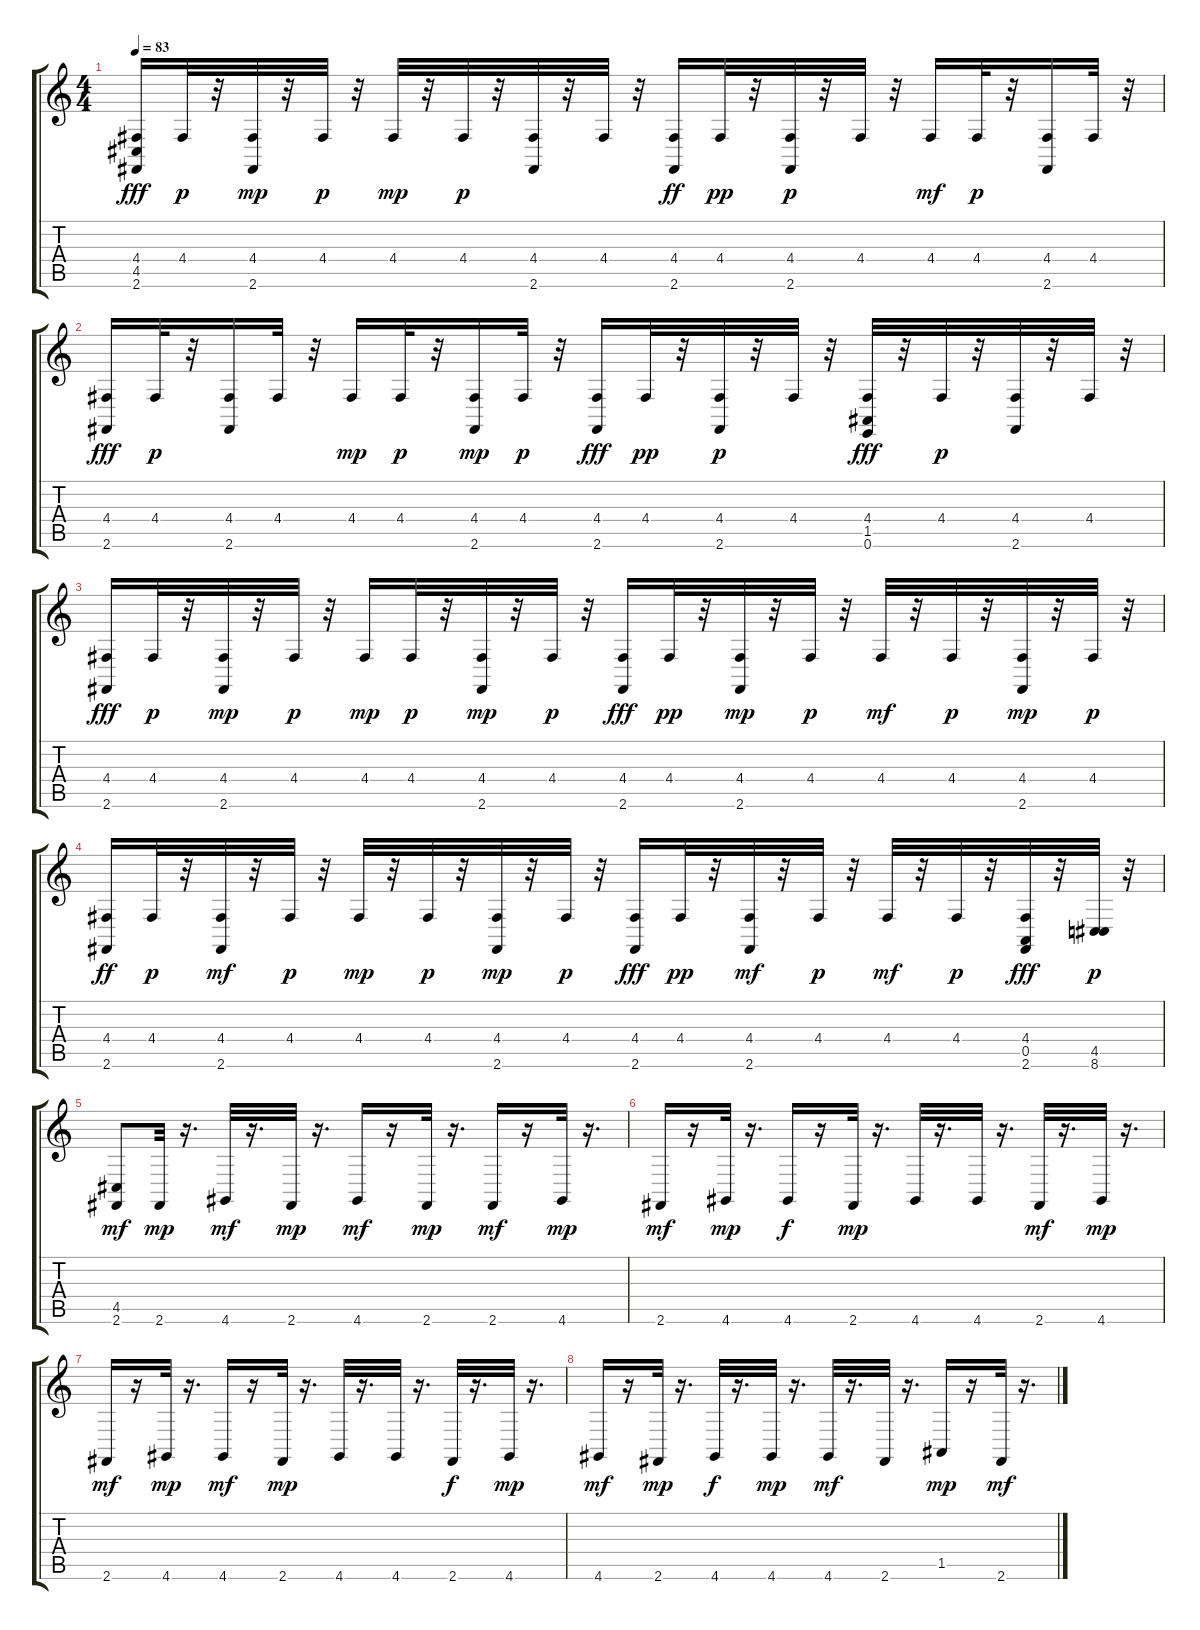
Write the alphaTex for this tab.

\track "" {instrument acousticgrandpiano}
\staff {score tabs}
\tuning (E4 B3 G3 D3 A2 E2) {hide}
\ts (4 4)
\tempo 83
\clef g2
\ks c
(4.4 4.5 2.6).16{dy fff} 4.4.32{dy p} r.32 (4.4 2.6).32{dy mp} r.32 4.4.32{dy p} r.32 4.4.32{dy mp} r.32 4.4.32{dy p} r.32 (4.4 2.6).32 r.32 4.4.32 r.32 (4.4 2.6).16{dy ff} 4.4.32{dy pp} r.32 (4.4 2.6).32{dy p} r.32 4.4.32 r.32 4.4.16{dy mf} 4.4.32{dy p} r.32 (4.4 2.6).16 4.4.32 r.32 |
(4.4 2.6).16{dy fff} 4.4.32{dy p} r.32 (4.4 2.6).16 4.4.32 r.32 4.4.16{dy mp} 4.4.32{dy p} r.32 (4.4 2.6).16{dy mp} 4.4.32{dy p} r.32 (4.4 2.6).16{dy fff} 4.4.32{dy pp} r.32 (4.4 2.6).32{dy p} r.32 4.4.32 r.32 (4.4 1.5 0.6).32{dy fff} r.32 4.4.32{dy p} r.32 (4.4 2.6).32 r.32 4.4.32 r.32 |
(4.4 2.6).16{dy fff} 4.4.32{dy p} r.32 (4.4 2.6).32{dy mp} r.32 4.4.32{dy p} r.32 4.4.16{dy mp} 4.4.32{dy p} r.32 (4.4 2.6).32{dy mp} r.32 4.4.32{dy p} r.32 (4.4 2.6).16{dy fff} 4.4.32{dy pp} r.32 (4.4 2.6).32{dy mp} r.32 4.4.32{dy p} r.32 4.4.32{dy mf} r.32 4.4.32{dy p} r.32 (4.4 2.6).32{dy mp} r.32 4.4.32{dy p} r.32 |
(4.4 2.6).16{dy ff} 4.4.32{dy p} r.32 (4.4 2.6).32{dy mf} r.32 4.4.32{dy p} r.32 4.4.32{dy mp} r.32 4.4.32{dy p} r.32 (4.4 2.6).32{dy mp} r.32 4.4.32{dy p} r.32 (4.4 2.6).16{dy fff} 4.4.32{dy pp} r.32 (4.4 2.6).32{dy mf} r.32 4.4.32{dy p} r.32 4.4.32{dy mf} r.32 4.4.32{dy p} r.32 (4.4 0.5 2.6).32{dy fff} r.32 (4.5 8.6).32{dy p} r.32 |
(4.5 2.6).8{dy mf} 2.6.32{dy mp} r.16{d} 4.6.32{dy mf} r.16{d} 2.6.32{dy mp} r.16{d} 4.6.16{dy mf} r.16 2.6.32{dy mp} r.16{d} 2.6.16{dy mf} r.16 4.6.32{dy mp} r.16{d} |
2.6.16{dy mf} r.16 4.6.32{dy mp} r.16{d} 4.6.16{dy f} r.16 2.6.32{dy mp} r.16{d} 4.6.32 r.16{d} 4.6.32 r.16{d} 2.6.32{dy mf} r.16{d} 4.6.32{dy mp} r.16{d} |
2.6.16{dy mf} r.16 4.6.32{dy mp} r.16{d} 4.6.16{dy mf} r.16 2.6.32{dy mp} r.16{d} 4.6.32 r.16{d} 4.6.32 r.16{d} 2.6.32{dy f} r.16{d} 4.6.32{dy mp} r.16{d} |
4.6.16{dy mf} r.16 2.6.32{dy mp} r.16{d} 4.6.32{dy f} r.16{d} 4.6.32{dy mp} r.16{d} 4.6.32{dy mf} r.16{d} 2.6.32 r.16{d} 1.5.16{dy mp} r.16 2.6.32{dy mf} r.16{d}
